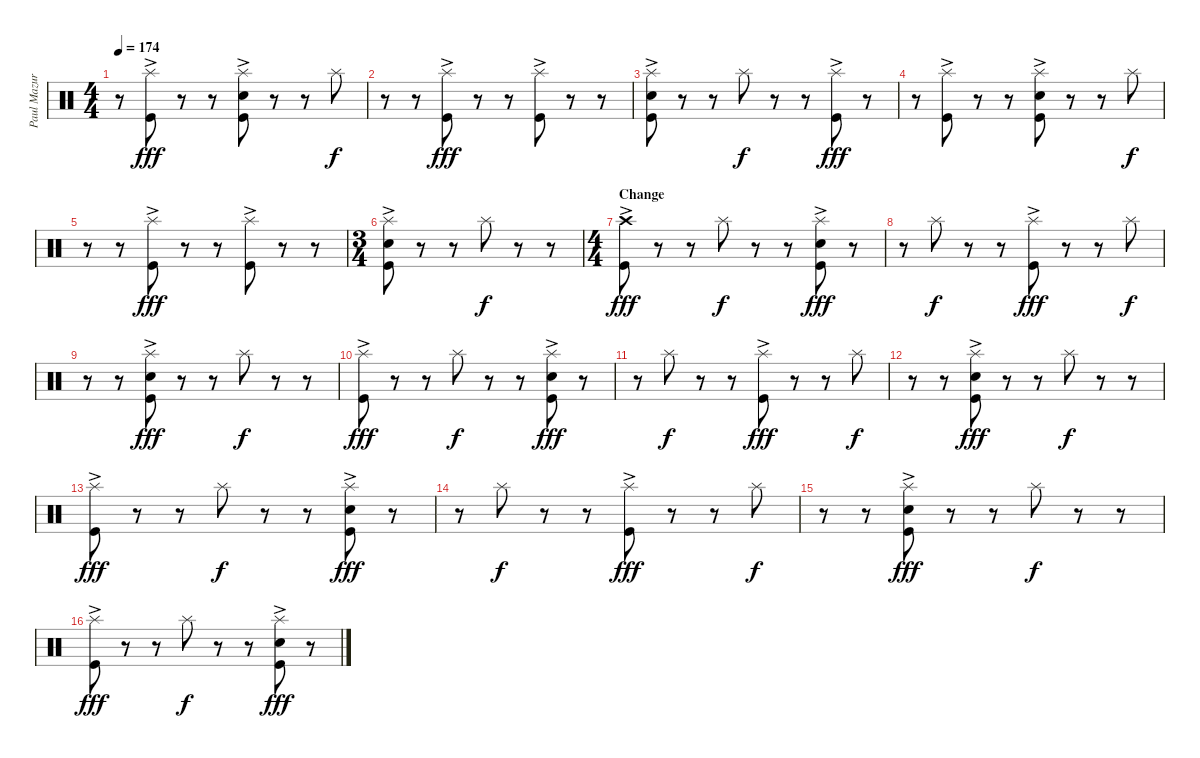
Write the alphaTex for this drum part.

\track ("Paul Mazurkiewicz" "Paul Mazur") {instrument percussion}
\staff {score}
\articulation defaults
\ts (4 4)
\tempo 174
\clef neutral
\ks c
r.8{dy fff} ("Splash (hit)" "Kick (hit)"{ac}).8 r.8 r.8 ("Splash (hit)" "Electric Snare (hit)" "Kick (hit)"{ac}).8 r.8 r.8 "Splash (hit)".8{dy f} |
r.8 r.8 ("Splash (hit)" "Kick (hit)"{ac}).8{dy fff} r.8 r.8 ("Splash (hit)" "Kick (hit)"{ac}).8 r.8 r.8 |
("Splash (hit)" "Electric Snare (hit)" "Kick (hit)"{ac}).8 r.8 r.8 "Splash (hit)".8{dy f} r.8 r.8 ("Splash (hit)" "Kick (hit)"{ac}).8{dy fff} r.8 |
r.8 ("Splash (hit)" "Kick (hit)"{ac}).8 r.8 r.8 ("Splash (hit)" "Electric Snare (hit)" "Kick (hit)"{ac}).8 r.8 r.8 "Splash (hit)".8{dy f} |
r.8 r.8 ("Splash (hit)" "Kick (hit)"{ac}).8{dy fff} r.8 r.8 ("Splash (hit)" "Kick (hit)"{ac}).8 r.8 r.8 |
\ts (3 4)
("Splash (hit)" "Electric Snare (hit)" "Kick (hit)"{ac}).8 r.8 r.8 "Splash (hit)".8{dy f} r.8 r.8 |
\ts (4 4)
\section ("" "Change")
("Crash high (hit)" "Kick (hit)"{ac}).8{dy fff} r.8 r.8 "Splash (hit)".8{dy f} r.8 r.8 ("Splash (hit)" "Electric Snare (hit)" "Kick (hit)"{ac}).8{dy fff} r.8 |
r.8 "Splash (hit)".8{dy f} r.8 r.8 ("Splash (hit)" "Kick (hit)"{ac}).8{dy fff} r.8 r.8 "Splash (hit)".8{dy f} |
r.8 r.8 ("Splash (hit)" "Electric Snare (hit)" "Kick (hit)"{ac}).8{dy fff} r.8 r.8 "Splash (hit)".8{dy f} r.8 r.8 |
("Splash (hit)" "Kick (hit)"{ac}).8{dy fff} r.8 r.8 "Splash (hit)".8{dy f} r.8 r.8 ("Splash (hit)" "Electric Snare (hit)" "Kick (hit)"{ac}).8{dy fff} r.8 |
r.8 "Splash (hit)".8{dy f} r.8 r.8 ("Splash (hit)" "Kick (hit)"{ac}).8{dy fff} r.8 r.8 "Splash (hit)".8{dy f} |
r.8 r.8 ("Splash (hit)" "Electric Snare (hit)" "Kick (hit)"{ac}).8{dy fff} r.8 r.8 "Splash (hit)".8{dy f} r.8 r.8 |
("Splash (hit)" "Kick (hit)"{ac}).8{dy fff} r.8 r.8 "Splash (hit)".8{dy f} r.8 r.8 ("Splash (hit)" "Electric Snare (hit)" "Kick (hit)"{ac}).8{dy fff} r.8 |
r.8 "Splash (hit)".8{dy f} r.8 r.8 ("Splash (hit)" "Kick (hit)"{ac}).8{dy fff} r.8 r.8 "Splash (hit)".8{dy f} |
r.8 r.8 ("Splash (hit)" "Electric Snare (hit)" "Kick (hit)"{ac}).8{dy fff} r.8 r.8 "Splash (hit)".8{dy f} r.8 r.8 |
("Splash (hit)" "Kick (hit)"{ac}).8{dy fff} r.8 r.8 "Splash (hit)".8{dy f} r.8 r.8 ("Splash (hit)" "Electric Snare (hit)" "Kick (hit)"{ac}).8{dy fff} r.8
